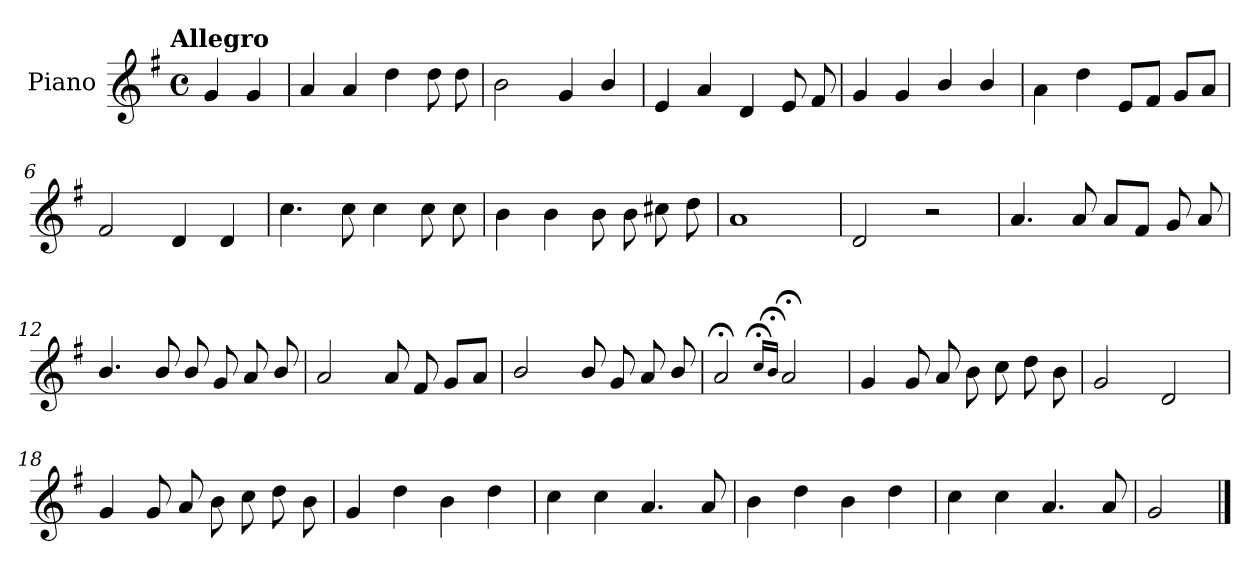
**kern
*part1
*staff1
*I"Piano
*I'Pno.
*clefG2
*k[f#]
!!LO:TX:omd:t=Allegro
*M4/4
*met(c)
*MM144
=
4g/
4g/
=1
4a/
4a/
4dd\
8dd\
8dd\
=2
2b\
4g/
4b/
=3
4e/
4a/
4d/
8e/
8f#/
=4
4g/
4g/
4b/
4b/
=5
4a\
4dd\
8e/L
8f#/J
8g/L
8a/J
!!LO:LB:g=z
=6
2f#/
4d/
4d/
=7
4.cc\
8cc\
4cc\
8cc\
8cc\
=8
4b\
4b\
8b\
8b\
8cc#X\
8dd\
=9
1a
=10
2d/
2r
=11
4.a/
8a/
8a/L
8f#/J
8g/
8a/
=12
4.b/
8b/
8b/
8g/
8a/
8b/
!!LO:LB:g=z
=13
2a/
8a/
8f#/
8g/L
8a/J
=14
2b/
8b/
8g/
8a/
8b/
=15
2a;</
16qqcc;</LL
16qqb;</JJ
2a;</
=16
4g/
8g/
8a/
8b\
8cc\
8dd\
8b\
=17
2g/
2d/
=18
4g/
8g/
8a/
8b\
8cc\
8dd\
8b\
!!LO:LB:g=z
=19
4g/
4dd\
4b\
4dd\
=20
4cc\
4cc\
4.a/
8a/
=21
4b\
4dd\
4b\
4dd\
=22
4cc\
4cc\
4.a/
8a/
=23
2g/
==
*-
